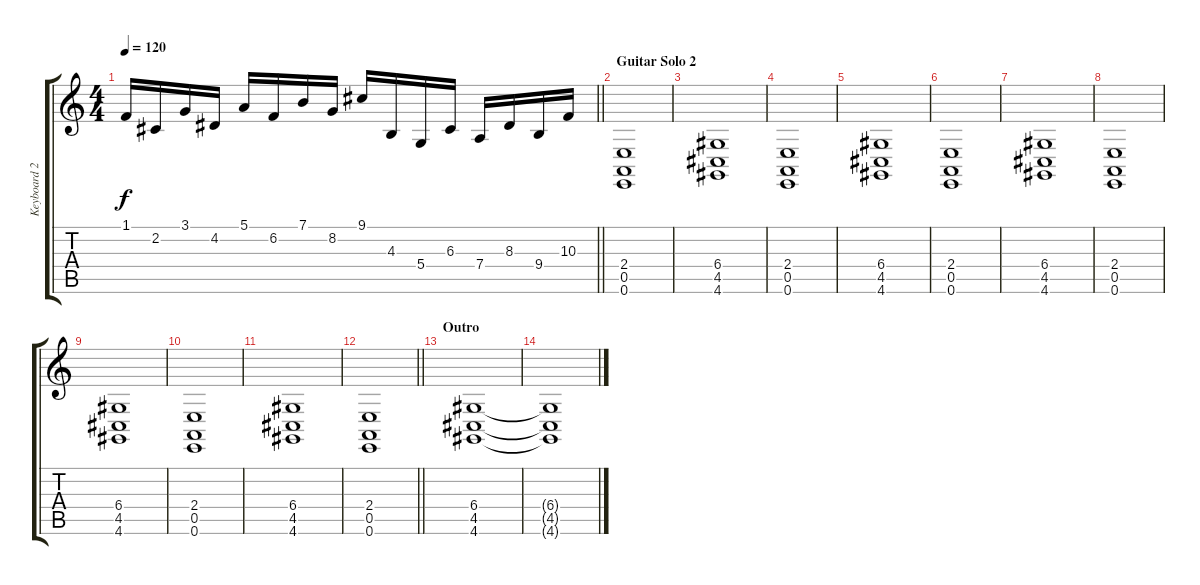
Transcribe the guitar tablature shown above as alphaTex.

\track ("Keyboard 2" "Keyboard 2") {instrument lead2sawtooth}
\staff {score tabs}
\tuning (E4 B3 G3 D3 A2 E2) {hide}
\ts (4 4)
\tempo 120
\clef g2
\barLineRight lightlight
\ks c
1.1.16{dy f} 2.2.16 3.1.16 4.2.16 5.1.16 6.2.16 7.1.16 8.2.16 9.1.16 4.3.16 5.4.16 6.3.16 7.4.16 8.3.16 9.4.16 10.3.16 |
\section ("" "Guitar Solo 2")
(2.4 0.5 0.6).1 |
(6.4 4.5 4.6).1 |
(2.4 0.5 0.6).1 |
(6.4 4.5 4.6).1 |
(2.4 0.5 0.6).1 |
(6.4 4.5 4.6).1 |
(2.4 0.5 0.6).1 |
(6.4 4.5 4.6).1 |
(2.4 0.5 0.6).1 |
(6.4 4.5 4.6).1 |
\barLineRight lightlight
(2.4 0.5 0.6).1 |
\section ("" "Outro")
(6.4 4.5 4.6).1 |
(6.4{t} 4.5{t} 4.6{t}).1
